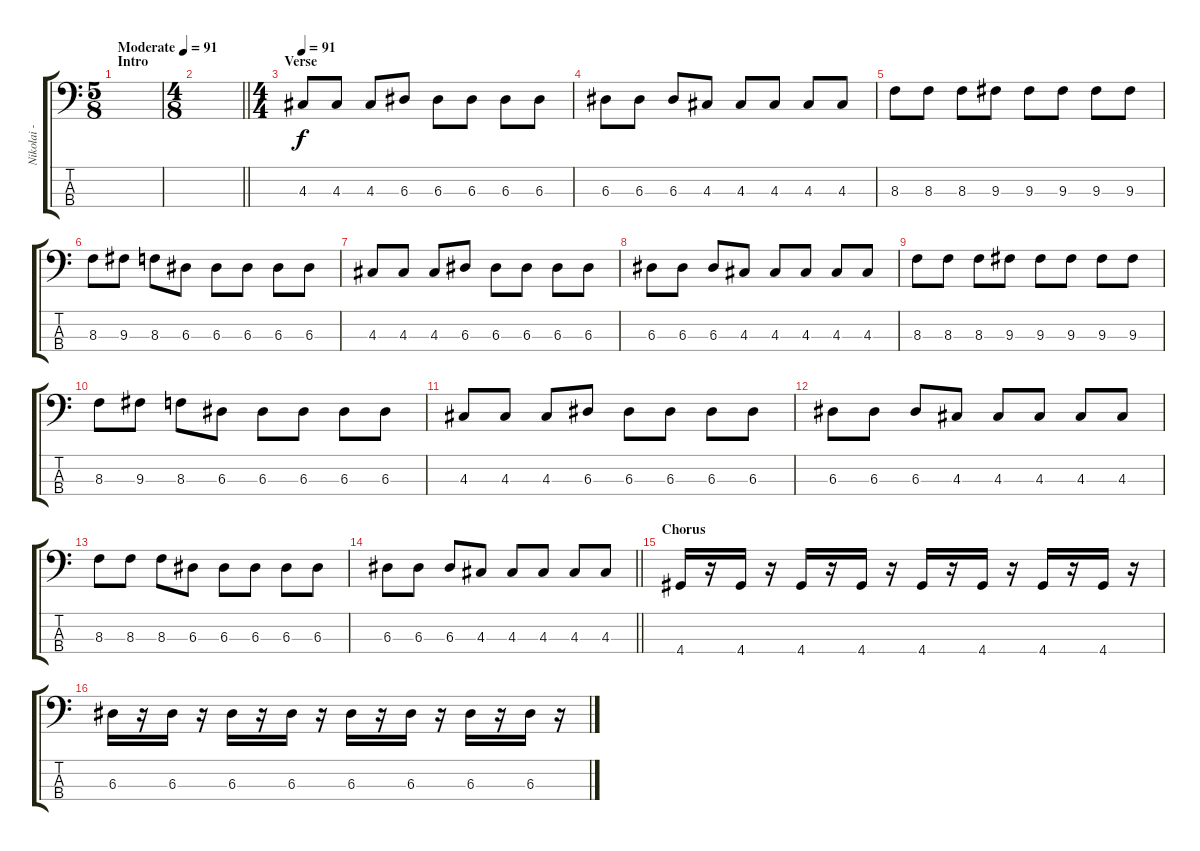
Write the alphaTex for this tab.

\track ("Nikolai - Bass RSE" "Nikolai - ") {instrument electricbasspick}
\staff {score tabs}
\tuning (G2 D2 A1 E1) {hide}
\ts (5 8)
\section ("" "Intro")
\tempo (91 "Moderate")
\tempo 98
\tempo (91 "Moderate")
\clef f4
\ks c
|
\ts (4 8)
\barLineRight lightlight
|
\ts (4 4)
\section ("" "Verse")
\tempo 91
4.3.8 4.3.8 4.3.8 6.3.8 6.3.8 6.3.8 6.3.8 6.3.8 |
6.3.8 6.3.8 6.3.8 4.3.8 4.3.8 4.3.8 4.3.8 4.3.8 |
8.3.8 8.3.8 8.3.8 9.3.8 9.3.8 9.3.8 9.3.8 9.3.8 |
8.3.8 9.3.8 8.3.8 6.3.8 6.3.8 6.3.8 6.3.8 6.3.8 |
4.3.8 4.3.8 4.3.8 6.3.8 6.3.8 6.3.8 6.3.8 6.3.8 |
6.3.8 6.3.8 6.3.8 4.3.8 4.3.8 4.3.8 4.3.8 4.3.8 |
8.3.8 8.3.8 8.3.8 9.3.8 9.3.8 9.3.8 9.3.8 9.3.8 |
8.3.8 9.3.8 8.3.8 6.3.8 6.3.8 6.3.8 6.3.8 6.3.8 |
4.3.8 4.3.8 4.3.8 6.3.8 6.3.8 6.3.8 6.3.8 6.3.8 |
6.3.8 6.3.8 6.3.8 4.3.8 4.3.8 4.3.8 4.3.8 4.3.8 |
8.3.8 8.3.8 8.3.8 6.3.8 6.3.8 6.3.8 6.3.8 6.3.8 |
\barLineRight lightlight
6.3.8 6.3.8 6.3.8 4.3.8 4.3.8 4.3.8 4.3.8 4.3.8 |
\section ("" "Chorus")
4.4.16 r.16 4.4.16 r.16 4.4.16 r.16 4.4.16 r.16 4.4.16 r.16 4.4.16 r.16 4.4.16 r.16 4.4.16 r.16 |
6.3.16 r.16 6.3.16 r.16 6.3.16 r.16 6.3.16 r.16 6.3.16 r.16 6.3.16 r.16 6.3.16 r.16 6.3.16 r.16
